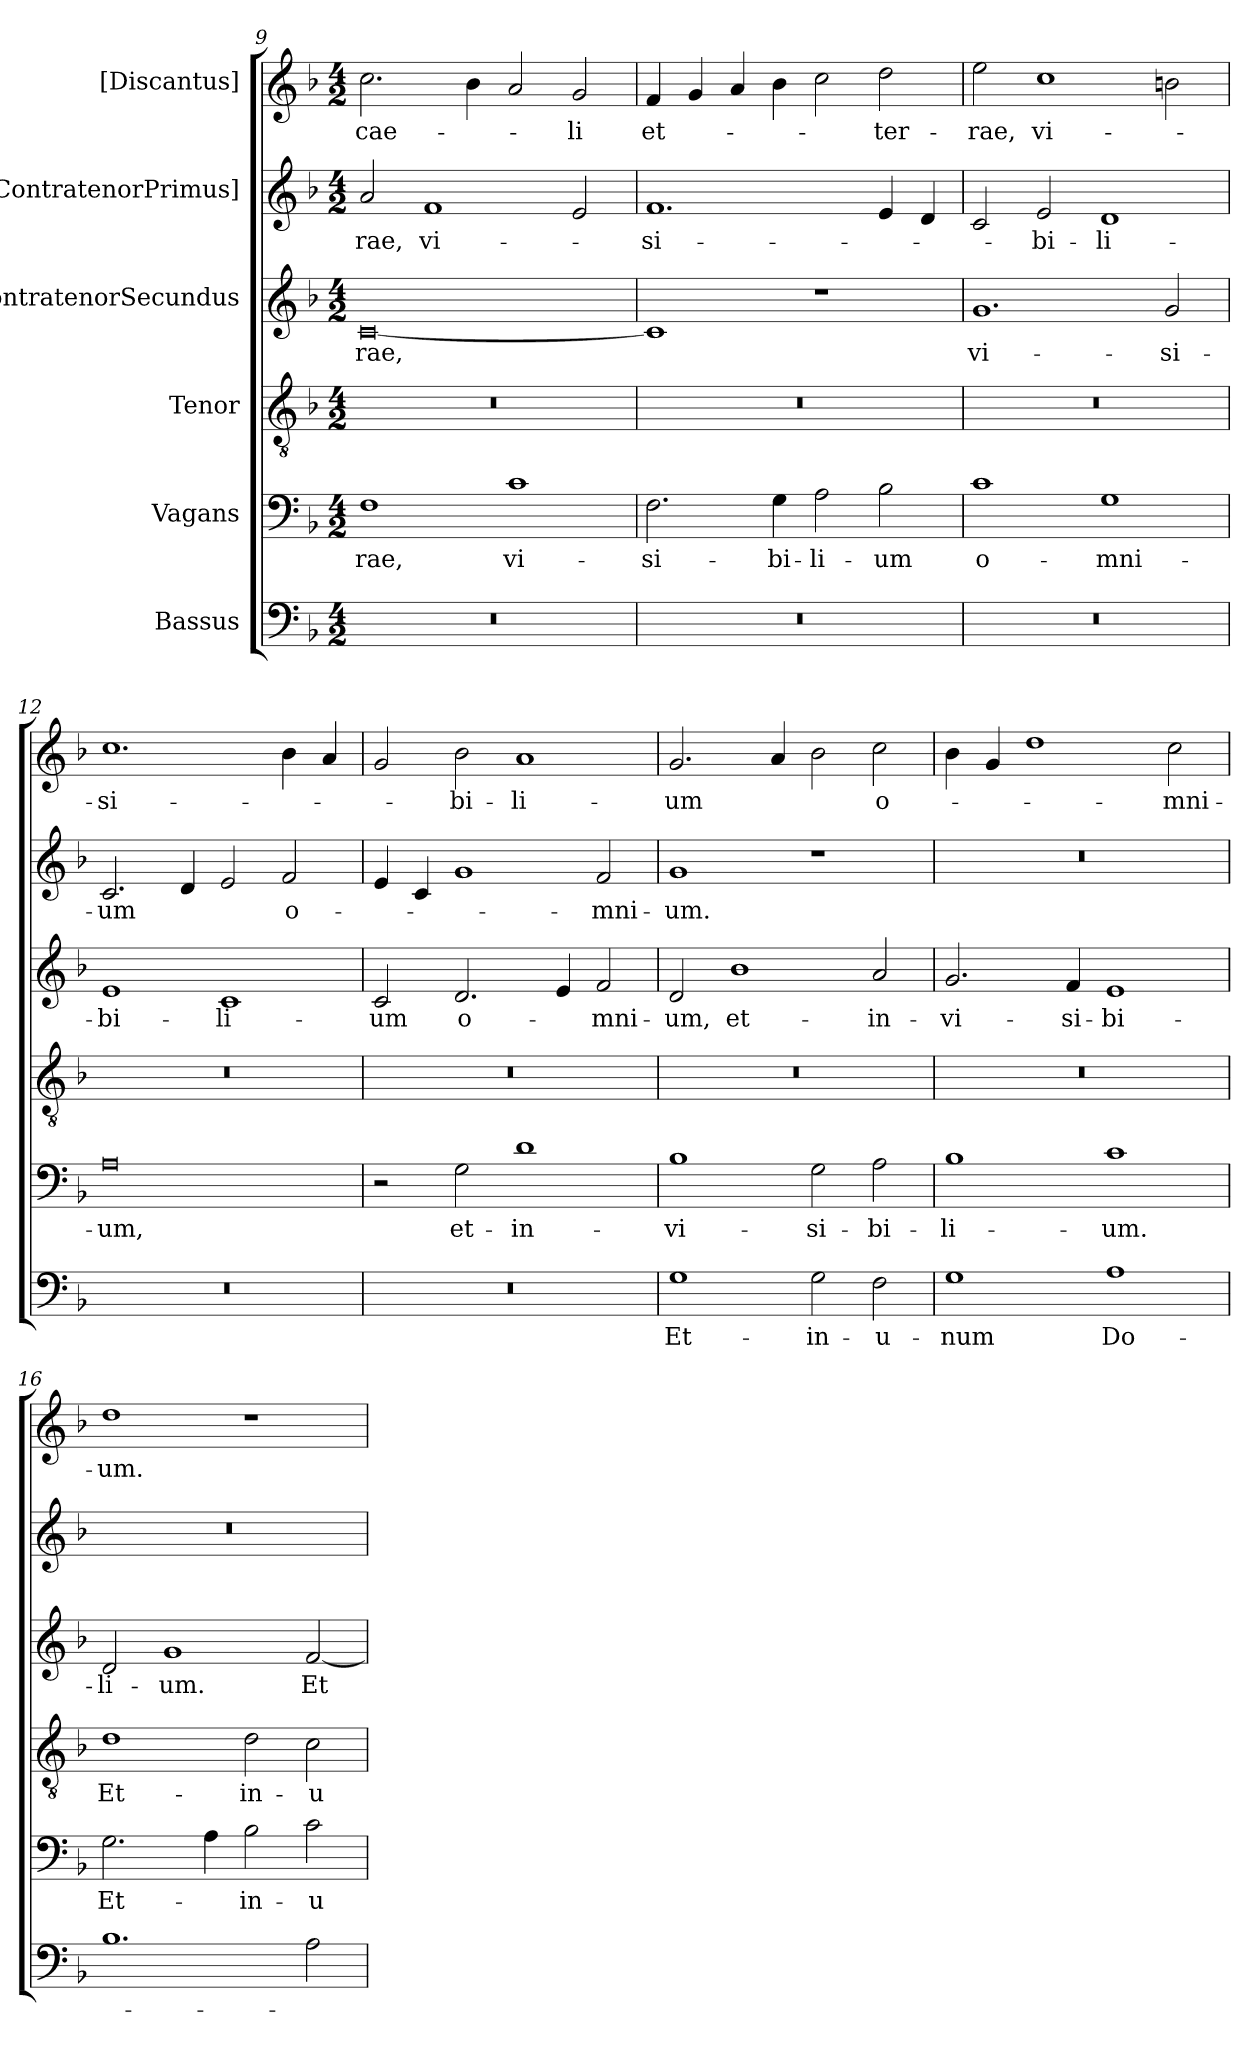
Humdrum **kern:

**kern	**text	**kern	**text	**kern	**text	**kern	**text	**kern	**text	**kern	**text
*part6	*part6	*part5	*part5	*part4	*part4	*part3	*part3	*part2	*part2	*part1	*part1
*staff6	*staff6	*staff5	*staff5	*staff4	*staff4	*staff3	*staff3	*staff2	*staff2	*staff1	*staff1
*I"Bassus	*	*I"Vagans	*	*I"Tenor	*	*I"ContratenorSecundus	*	*I"[ContratenorPrimus]	*	*I"[Discantus]	*
*clefF4	*	*clefF4	*	*clefGv2	*	*clefG2	*	*clefG2	*	*clefG2	*
*k[b-]	*	*k[b-]	*	*k[b-]	*	*k[b-]	*	*k[b-]	*	*k[b-]	*
*M4/2	*	*M4/2	*	*M4/2	*	*M4/2	*	*M4/2	*	*M4/2	*
=9	=9	=9	=9	=9	=9	=9	=9	=9	=9	=9	=9
0r	.	1F\	-rae,	0r	.	[0c/	-rae,	2a/	-rae,	2.cc\	cae-
.	.	.	.	.	.	.	.	1f/	vi-	.	.
.	.	.	.	.	.	.	.	.	.	4b-\	.
.	.	1c\	vi-	.	.	.	.	.	.	2a/	.
.	.	.	.	.	.	.	.	2e/	.	2g/	-li
=10	=10	=10	=10	=10	=10	=10	=10	=10	=10	=10	=10
0r	.	2.F\	-si-	0r	.	1c/]	.	1.f/	-si-	4f/	et-
.	.	.	.	.	.	.	.	.	.	4g/	.
.	.	.	.	.	.	.	.	.	.	4a/	.
.	.	4G\	-bi-	.	.	.	.	.	.	4b-\	.
.	.	2A\	-li-	.	.	1r	.	.	.	2cc\	.
.	.	2B-\	-um	.	.	.	.	4e/	.	2dd\	ter-
.	.	.	.	.	.	.	.	4d/	.	.	.
=11	=11	=11	=11	=11	=11	=11	=11	=11	=11	=11	=11
0r	.	1c\	o-	0r	.	1.g/	vi-	2c/	.	2ee\	-rae,
.	.	.	.	.	.	.	.	2e/	-bi-	1cc\	vi-
.	.	1G\	-mni-	.	.	.	.	1d/	-li-	.	.
.	.	.	.	.	.	2g/	-si-	.	.	2bn\	.
=12	=12	=12	=12	=12	=12	=12	=12	=12	=12	=12	=12
0r	.	0A\	-um,	0r	.	1e/	-bi-	2.c/	-um	1.cc\	-si-
.	.	.	.	.	.	.	.	4d/	.	.	.
.	.	.	.	.	.	1c/	-li-	2e/	.	.	.
.	.	.	.	.	.	.	.	2f/	o-	4b-\	.
.	.	.	.	.	.	.	.	.	.	4a/	.
=13	=13	=13	=13	=13	=13	=13	=13	=13	=13	=13	=13
0r	.	2r	.	0r	.	2c/	-um	4e/	.	2g/	.
.	.	.	.	.	.	.	.	4c/	.	.	.
.	.	2G\	et-	.	.	2.d/	o-	1g/	.	2b-\	-bi-
.	.	1d\	in-	.	.	.	.	.	.	1a/	-li-
.	.	.	.	.	.	4e/	.	.	.	.	.
.	.	.	.	.	.	2f/	-mni-	2f/	-mni-	.	.
=14	=14	=14	=14	=14	=14	=14	=14	=14	=14	=14	=14
1G\	Et-	1B-\	-vi-	0r	.	2d/	-um,	1g/	-um.	2.g/	-um
.	.	.	.	.	.	1b-\	et-	.	.	.	.
.	.	.	.	.	.	.	.	.	.	4a/	.
2G\	in-	2G\	-si-	.	.	.	.	1r	.	2b-\	.
2F\	u-	2A\	-bi-	.	.	2a/	in-	.	.	2cc\	o-
=15	=15	=15	=15	=15	=15	=15	=15	=15	=15	=15	=15
1G\	-num	1B-\	-li-	0r	.	2.g/	-vi-	0r	.	4b-\	.
.	.	.	.	.	.	.	.	.	.	4g/	.
.	.	.	.	.	.	.	.	.	.	1dd\	.
.	.	.	.	.	.	4f/	-si-	.	.	.	.
1A\	Do-	1c\	-um.	.	.	1e/	-bi-	.	.	.	.
.	.	.	.	.	.	.	.	.	.	2cc\	-mni-
=16	=16	=16	=16	=16	=16	=16	=16	=16	=16	=16	=16
1.B-\	.	2.G\	Et-	1d\	Et-	2d/	-li-	0r	.	1dd\	-um.
.	.	.	.	.	.	1g/	-um.	.	.	.	.
.	.	4A\	.	.	.	.	.	.	.	.	.
.	.	2B-\	in-	2d\	in-	.	.	.	.	1r	.
2A\	.	2c\	u-	2c\	u-	[2f/	Et-	.	.	.	.
=	=	=	=	=	=	=	=	=	=	=	=
*-	*-	*-	*-	*-	*-	*-	*-	*-	*-	*-	*-
